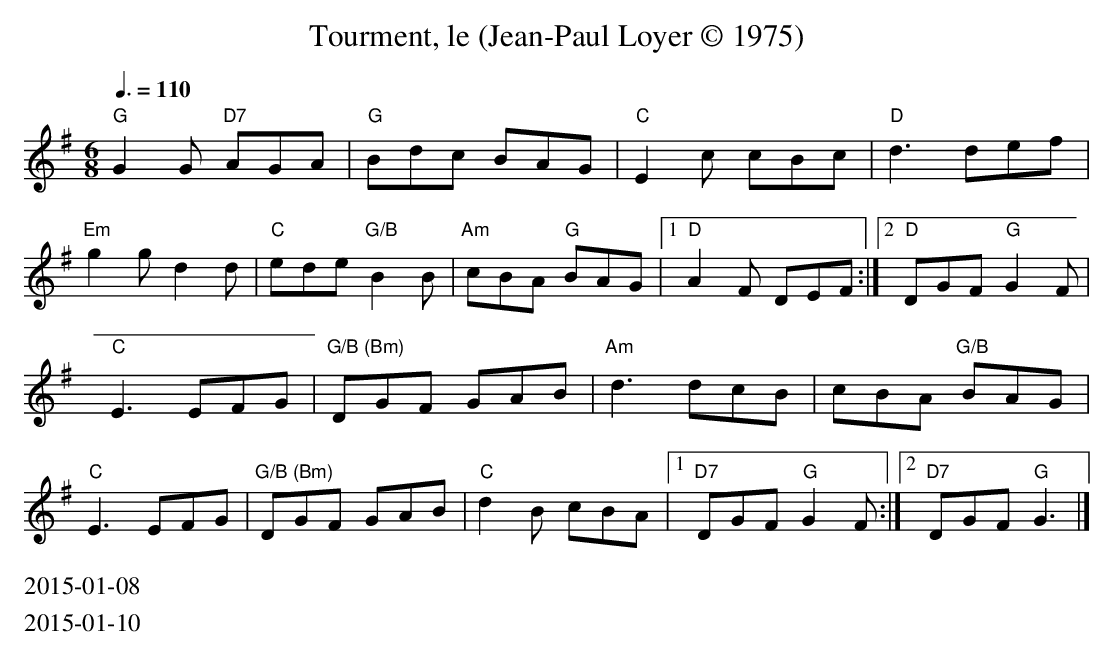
X:1
T:Tourment, le (Jean-Paul Loyer © 1975)
M:6/8
K:G
Q:3/8=110
"G"G2G "D7"AGA |"G"Bdc BAG |"C"E2c cBc | "D"d3 def |
"Em"g2g d2d |"C" ede "G/B"B2B |"Am"cBA "G"BAG |[1 "D"A2F DEF :|\
[2 "D"DGF "G"G2F |
"C"E3 EFG |"G/B (Bm)"DGF GAB |"Am"d3 dcB |cBA "G/B"BAG |
"C"E3 EFG |"G/B (Bm)"DGF GAB |"C"d2B cBA|[1 "D7"DGF "G"G2F :|\
[2 "D7"DGF "G"G3 |]
